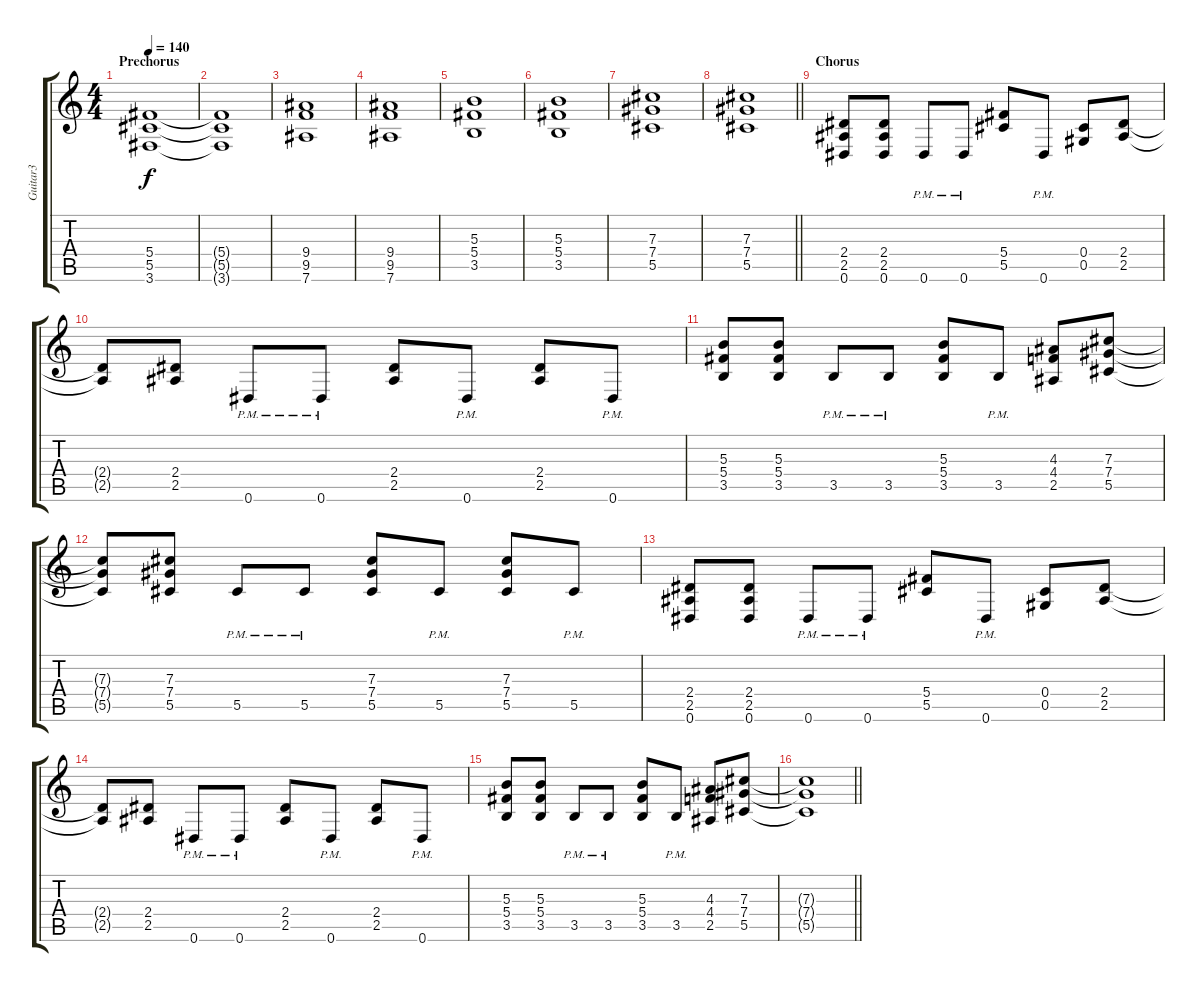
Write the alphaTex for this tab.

\track ("Guitar3" "Guitar3") {instrument distortionguitar}
\staff {score tabs}
\tuning (Eb4 Bb3 Gb3 Db3 Ab2 Eb2) {hide}
\ts (4 4)
\section ("" "Prechorus")
\tempo 140
\clef g2
\ks c
(5.4 5.5 3.6).1{dy f} |
(5.4{t} 5.5{t} 3.6{t}).1 |
(9.4 9.5 7.6).1 |
(9.4 9.5 7.6).1 |
(5.3 5.4 3.5).1 |
(5.3 5.4 3.5).1 |
(7.3 7.4 5.5).1 |
\barLineRight lightlight
(7.3 7.4 5.5).1 |
\section ("" "Chorus")
(2.4 2.5 0.6).8 (2.4 2.5 0.6).8 0.6{pm}.8 0.6{pm}.8 (5.4 5.5).8 0.6{pm}.8 (0.4 0.5).8 (2.4 2.5).8 |
(2.4{t} 2.5{t}).8 (2.4 2.5).8 0.6{pm}.8 0.6{pm}.8 (2.4 2.5).8 0.6{pm}.8 (2.4 2.5).8 0.6{pm}.8 |
(5.3 5.4 3.5).8 (5.3 5.4 3.5).8 3.5{pm}.8 3.5{pm}.8 (5.3 5.4 3.5).8 3.5{pm}.8 (4.3 4.4 2.5).8 (7.3 7.4 5.5).8 |
(7.3{t} 7.4{t} 5.5{t}).8 (7.3 7.4 5.5).8 5.5{pm}.8 5.5{pm}.8 (7.3 7.4 5.5).8 5.5{pm}.8 (7.3 7.4 5.5).8 5.5{pm}.8 |
(2.4 2.5 0.6).8 (2.4 2.5 0.6).8 0.6{pm}.8 0.6{pm}.8 (5.4 5.5).8 0.6{pm}.8 (0.4 0.5).8 (2.4 2.5).8 |
(2.4{t} 2.5{t}).8 (2.4 2.5).8 0.6{pm}.8 0.6{pm}.8 (2.4 2.5).8 0.6{pm}.8 (2.4 2.5).8 0.6{pm}.8 |
(5.3 5.4 3.5).8 (5.3 5.4 3.5).8 3.5{pm}.8 3.5{pm}.8 (5.3 5.4 3.5).8 3.5{pm}.8 (4.3 4.4 2.5).8 (7.3 7.4 5.5).8 |
\barLineRight lightlight
(7.3{t} 7.4{t} 5.5{t}).1
